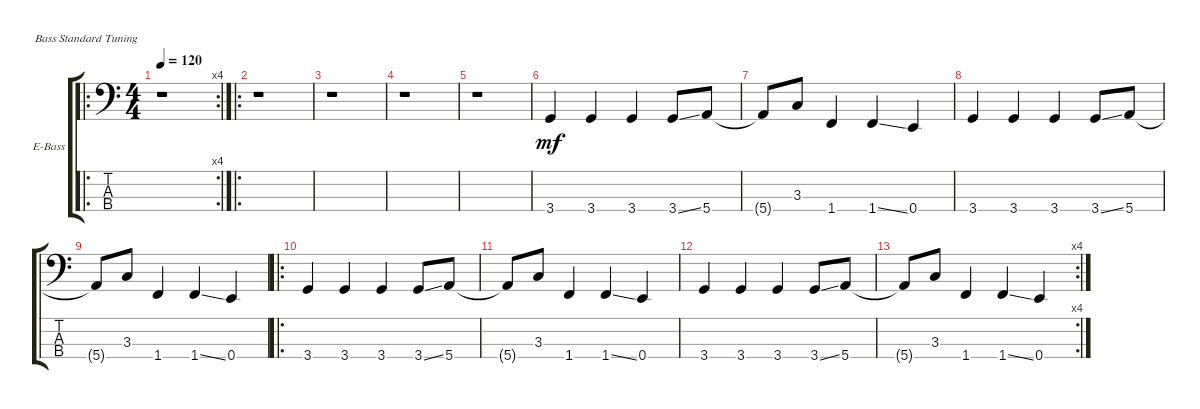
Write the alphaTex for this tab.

\defaultSystemsLayout 4
\bracketExtendMode groupsimilarinstruments
\firstSystemTrackNameOrientation horizontal
\otherSystemsTrackNameOrientation horizontal
\track ("Electric Bass" "E-Bass") {instrument electricbassfinger}
\staff {score tabs}
\tuning (G2 D2 A1 E1)
\ro
\rc 4
\ts (4 4)
\tempo 120
\clef f4
\ks c
r.1{dy mf instrument electricbassfinger} |
\ro
r.1 |
r.1 |
r.1 |
r.1 |
\scale
0.487395 3.4.4 3.4.4 3.4.4 3.4{ss}.8 5.4.8 |
\scale
0.256303 5.4{t}.8 3.3.8 1.4.4 1.4{ss}.4 0.4.4 |
3.4.4 3.4.4 3.4.4 3.4{ss}.8 5.4.8 |
5.4{t}.8 3.3.8 1.4.4 1.4{ss}.4 0.4.4 |
\ro
3.4.4 3.4.4 3.4.4 3.4{ss}.8 5.4.8 |
5.4{t}.8 3.3.8 1.4.4 1.4{ss}.4 0.4.4 |
3.4.4 3.4.4 3.4.4 3.4{ss}.8 5.4.8 |
\rc 4
5.4{t}.8 3.3.8 1.4.4 1.4{ss}.4 0.4.4
